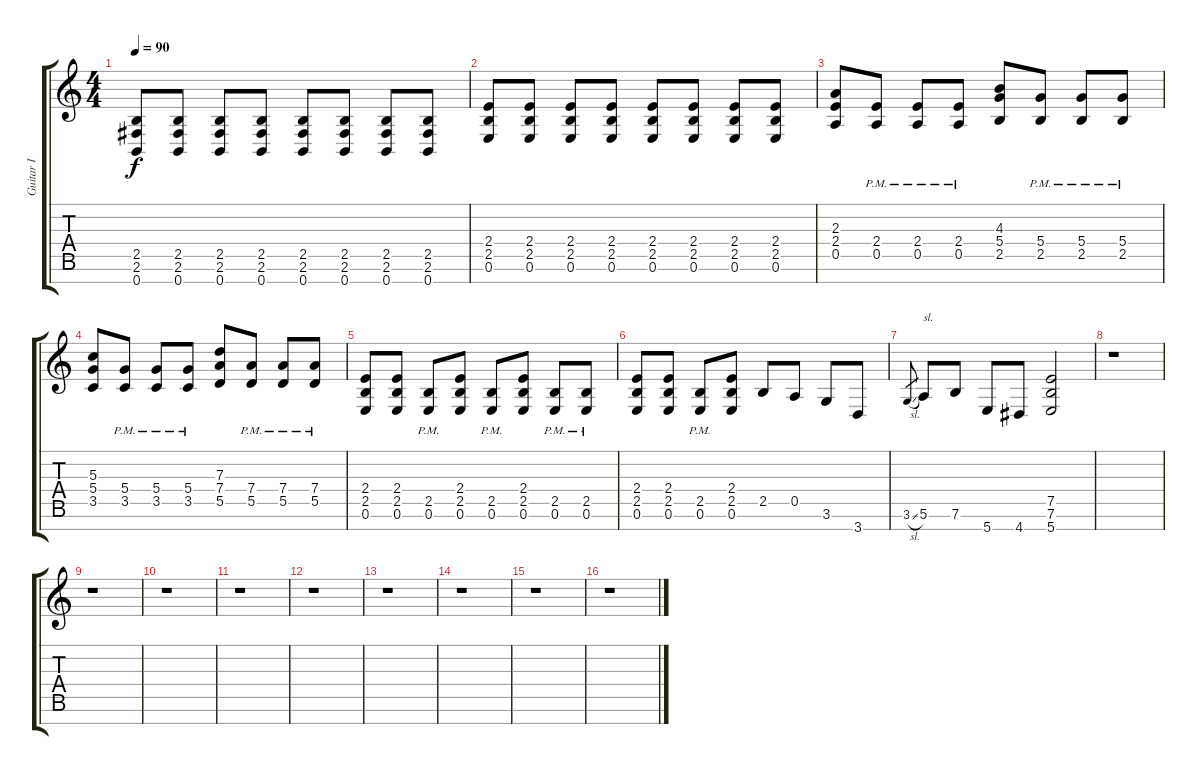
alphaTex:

\track ("Guitar I" "Guitar I") {instrument distortionguitar}
\staff {score tabs}
\tuning (E4 B3 G3 D3 A2 E2 B1) {hide}
\ts (4 4)
\tempo 90
\clef g2
\ks c
(2.5 2.6 0.7).8{dy f} (2.5 2.6 0.7).8 (2.5 2.6 0.7).8 (2.5 2.6 0.7).8 (2.5 2.6 0.7).8 (2.5 2.6 0.7).8 (2.5 2.6 0.7).8 (2.5 2.6 0.7).8 |
(2.4 2.5 0.6).8 (2.4 2.5 0.6).8 (2.4 2.5 0.6).8 (2.4 2.5 0.6).8 (2.4 2.5 0.6).8 (2.4 2.5 0.6).8 (2.4 2.5 0.6).8 (2.4 2.5 0.6).8 |
(2.3 2.4 0.5).8 (2.4{pm} 0.5{pm}).8 (2.4{pm} 0.5{pm}).8 (2.4{pm} 0.5{pm}).8 (4.3 5.4 2.5).8 (5.4{pm} 2.5{pm}).8 (5.4{pm} 2.5{pm}).8 (5.4{pm} 2.5{pm}).8 |
(5.3 5.4 3.5).8 (5.4{pm} 3.5{pm}).8 (5.4{pm} 3.5{pm}).8 (5.4{pm} 3.5{pm}).8 (7.3 7.4 5.5).8 (7.4{pm} 5.5{pm}).8 (7.4{pm} 5.5{pm}).8 (7.4{pm} 5.5{pm}).8 |
(2.4 2.5 0.6).8 (2.4 2.5 0.6).8 (2.5{pm} 0.6{pm}).8 (2.4 2.5 0.6).8 (2.5{pm} 0.6{pm}).8 (2.4 2.5 0.6).8 (2.5{pm} 0.6{pm}).8 (2.5{pm} 0.6{pm}).8 |
(2.4 2.5 0.6).8 (2.4 2.5 0.6).8 (2.5{pm} 0.6{pm}).8 (2.4 2.5 0.6).8 2.5.8 0.5.8 3.6.8 3.7.8 |
3.6{sl}.8{gr} 5.6.8{txt "sl."} 7.6.8 5.7.8 4.7.8 (7.5 7.6 5.7).2 |
r.1 |
r.1 |
r.1 |
r.1 |
r.1 |
r.1 |
r.1 |
r.1 |
r.1
